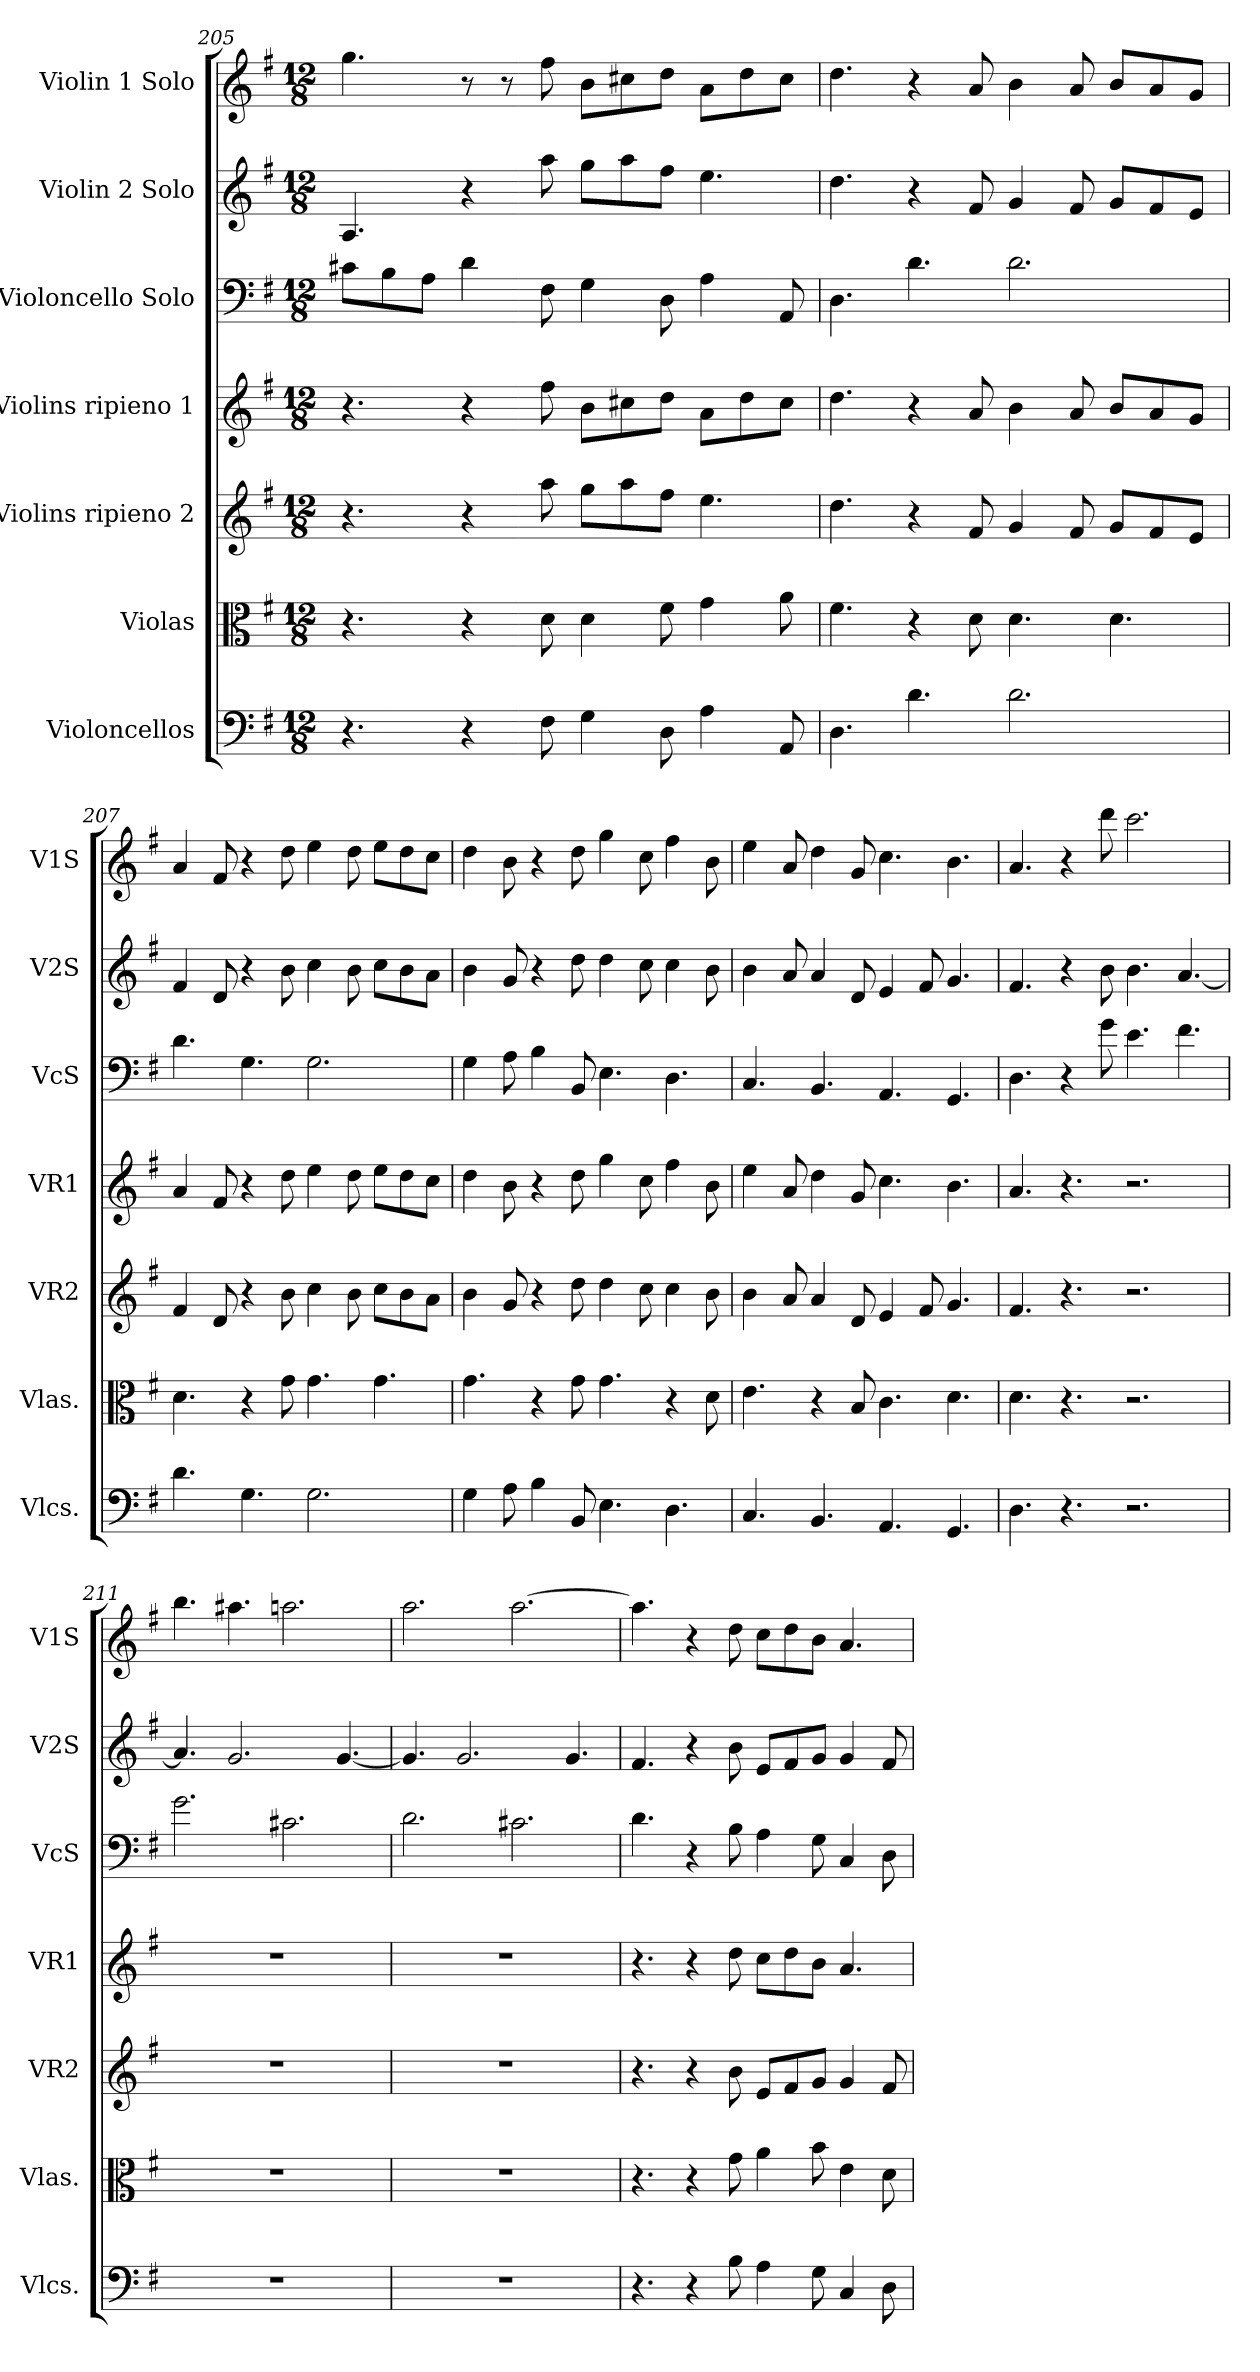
**kern	**kern	**kern	**kern	**kern	**kern	**kern
*part7	*part6	*part5	*part4	*part3	*part2	*part1
*staff7	*staff6	*staff5	*staff4	*staff3	*staff2	*staff1
*I"Violoncellos	*I"Violas	*I"Violins ripieno 2	*I"Violins ripieno 1	*I"Violoncello Solo	*I"Violin 2 Solo	*I"Violin 1 Solo
*I'Vlcs.	*I'Vlas.	*I'VR2	*I'VR1	*I'VcS	*I'V2S	*I'V1S
*clefF4	*clefC3	*clefG2	*clefG2	*clefF4	*clefG2	*clefG2
*k[f#]	*k[f#]	*k[f#]	*k[f#]	*k[f#]	*k[f#]	*k[f#]
*M12/8	*M12/8	*M12/8	*M12/8	*M12/8	*M12/8	*M12/8
=205	=205	=205	=205	=205	=205	=205
4.r	4.r	4.r	4.r	8c#X\L	4.A/	4.gg\
.	.	.	.	8B\	.	.
.	.	.	.	8A\J	.	.
4r	4r	4r	4r	4d\	4r	8r
.	.	.	.	.	.	8r
8F#\	8d\	8aa\	8ff#\	8F#\	8aa\	8ff#\
4G\	4d\	8gg\L	8b\L	4G\	8gg\L	8b\L
.	.	8aa\	8cc#X\	.	8aa\	8cc#X\
8D\	8f#\	8ff#\J	8dd\J	8D\	8ff#\J	8dd\J
4A\	4g\	4.ee\	8a\L	4A\	4.ee\	8a\L
.	.	.	8dd\	.	.	8dd\
8AA/	8a\	.	8cc#\J	8AA/	.	8cc#\J
!!LO:LB:g=z
=206	=206	=206	=206	=206	=206	=206
4.D\	4.f#\	4.dd\	4.dd\	4.D\	4.dd\	4.dd\
4.d\	4r	4r	4r	4.d\	4r	4r
.	8d\	8f#/	8a/	.	8f#/	8a/
2.d\	4.d\	4g/	4b\	2.d\	4g/	4b\
.	.	8f#/	8a/	.	8f#/	8a/
.	4.d\	8g/L	8b/L	.	8g/L	8b/L
.	.	8f#/	8a/	.	8f#/	8a/
.	.	8e/J	8g/J	.	8e/J	8g/J
=207	=207	=207	=207	=207	=207	=207
4.d\	4.d\	4f#/	4a/	4.d\	4f#/	4a/
.	.	8d/	8f#/	.	8d/	8f#/
4.G\	4r	4r	4r	4.G\	4r	4r
.	8g\	8b\	8dd\	.	8b\	8dd\
2.G\	4.g\	4cc\	4ee\	2.G\	4cc\	4ee\
.	.	8b\	8dd\	.	8b\	8dd\
.	4.g\	8cc\L	8ee\L	.	8cc\L	8ee\L
.	.	8b\	8dd\	.	8b\	8dd\
.	.	8a\J	8cc\J	.	8a\J	8cc\J
=208	=208	=208	=208	=208	=208	=208
4G\	4.g\	4b\	4dd\	4G\	4b\	4dd\
8A\	.	8g/	8b\	8A\	8g/	8b\
4B\	4r	4r	4r	4B\	4r	4r
8BB/	8g\	8dd\	8dd\	8BB/	8dd\	8dd\
4.E\	4.g\	4dd\	4gg\	4.E\	4dd\	4gg\
.	.	8cc\	8cc\	.	8cc\	8cc\
4.D\	4r	4cc\	4ff#\	4.D\	4cc\	4ff#\
.	8d\	8b\	8b\	.	8b\	8b\
=209	=209	=209	=209	=209	=209	=209
4.C/	4.e\	4b\	4ee\	4.C/	4b\	4ee\
.	.	8a/	8a/	.	8a/	8a/
4.BB/	4r	4a/	4dd\	4.BB/	4a/	4dd\
.	8B/	8d/	8g/	.	8d/	8g/
4.AA/	4.c\	4e/	4.cc\	4.AA/	4e/	4.cc\
.	.	8f#/	.	.	8f#/	.
4.GG/	4.d\	4.g/	4.b\	4.GG/	4.g/	4.b\
=210	=210	=210	=210	=210	=210	=210
4.D\	4.d\	4.f#/	4.a/	4.D\	4.f#/	4.a/
4.r	4.r	4.r	4.r	4r	4r	4r
.	.	.	.	8g\	8b\	8ddd\
2.r	2.r	2.r	2.r	4.e\	4.b\	2.ccc\
.	.	.	.	4.f#\	[4.a/	.
!!LO:PB:g=z
=211	=211	=211	=211	=211	=211	=211
1.r	1.r	1.r	1.r	2.g\	4.a/]	4.bb\
.	.	.	.	.	2.g/	4.aa#X\
.	.	.	.	2.c#X\	.	2.aan\
.	.	.	.	.	[4.g/	.
=212	=212	=212	=212	=212	=212	=212
1.r	1.r	1.r	1.r	2.d\	4.g/]	2.aa\
.	.	.	.	.	2.g/	.
.	.	.	.	2.c#X\	.	[2.aa\
.	.	.	.	.	4.g/	.
=213	=213	=213	=213	=213	=213	=213
4.r	4.r	4.r	4.r	4.d\	4.f#/	4.aa\]
4r	4r	4r	4r	4r	4r	4r
8B\	8g\	8b\	8dd\	8B\	8b\	8dd\
4A\	4a\	8e/L	8cc\L	4A\	8e/L	8cc\L
.	.	8f#/	8dd\	.	8f#/	8dd\
8G\	8b\	8g/J	8b\J	8G\	8g/J	8b\J
4C/	4e\	4g/	4.a/	4C/	4g/	4.a/
8D\	8d\	8f#/	.	8D\	8f#/	.
=	=	=	=	=	=	=
*-	*-	*-	*-	*-	*-	*-
